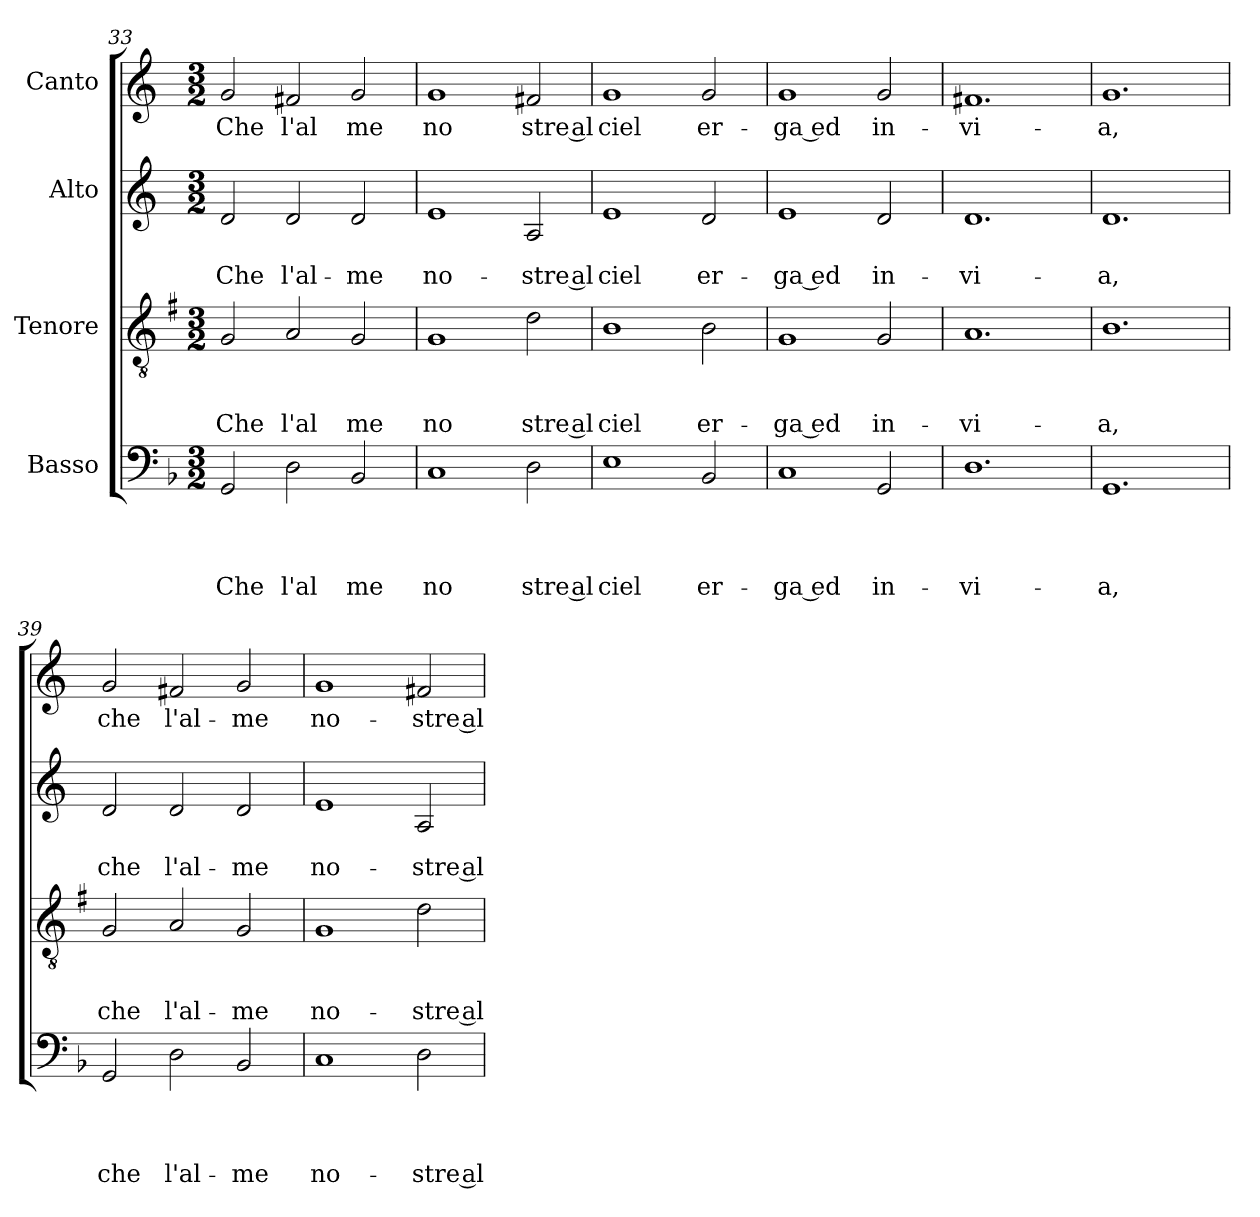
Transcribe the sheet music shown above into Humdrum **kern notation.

**kern	**text	**text	**text	**text	**kern	**text	**text	**text	**kern	**text	**text	**kern	**text
*part4	*part4	*part4	*part4	*part4	*part3	*part3	*part3	*part3	*part2	*part2	*part2	*part1	*part1
*staff4	*staff4	*staff4	*staff4	*staff4	*staff3	*staff3	*staff3	*staff3	*staff2	*staff2	*staff2	*staff1	*staff1
*I"Basso	*	*	*	*	*I"Tenore	*	*	*	*I"Alto	*	*	*I"Canto	*
*clefF4	*	*	*	*	*clefGv2	*	*	*	*clefG2	*	*	*clefG2	*
*	*	*	*	*	*ITrd1c2	*	*	*	*ITrd-3c-5	*	*	*ITrd-3c-5	*
*k[b-]	*	*	*	*	*k[b-]	*	*	*	*k[b-]	*	*	*k[b-]	*
*F:	*	*	*	*	*F:	*	*	*	*F:	*	*	*F:	*
*M3/2	*	*	*	*	*M3/2	*	*	*	*M3/2	*	*	*M3/2	*
=33	=33	=33	=33	=33	=33	=33	=33	=33	=33	=33	=33	=33	=33
!	!	!	!	!LO:LY:b	!	!	!	!LO:LY:b	!	!	!LO:LY:b	!	!LO:LY:b
2GG/	.	.	.	Che	2F/	.	.	Che	2g/	.	Che	2cc/	Che
!	!	!	!	!LO:LY:b	!	!	!	!LO:LY:b	!	!	!LO:LY:b	!	!LO:LY:b
2D\	.	.	.	l'al	2G/	.	.	l'al	2g/	.	l'al-	2bn/	l'al
!	!	!	!	!LO:LY:b	!	!	!	!LO:LY:b	!	!	!LO:LY:b	!	!LO:LY:b
2BB-/	.	.	.	me	2F/	.	.	me	2g/	.	-me	2cc/	me
=34	=34	=34	=34	=34	=34	=34	=34	=34	=34	=34	=34	=34	=34
!	!	!	!	!LO:LY:b	!	!	!	!LO:LY:b	!	!	!LO:LY:b	!	!LO:LY:b
1C	.	.	.	no	1F	.	.	no	1a	.	no-	1cc	no
!	!	!	!	!LO:LY:b:rj	!	!	!	!LO:LY:b:rj	!	!	!LO:LY:b:rj	!	!LO:LY:b:rj
2D\	.	.	.	stre al	2c\	.	.	stre al	2d/	.	-stre al	2bn/	stre al
!!LO:PB:g=z
=35	=35	=35	=35	=35	=35	=35	=35	=35	=35	=35	=35	=35	=35
!	!	!	!	!LO:LY:b	!	!	!	!LO:LY:b	!	!	!LO:LY:b	!	!LO:LY:b
1E	.	.	.	ciel	1A	.	.	ciel	1a	.	ciel	1cc	ciel
!	!	!	!	!LO:LY:b	!	!	!	!LO:LY:b	!	!	!LO:LY:b	!	!LO:LY:b
2BB-/	.	.	.	er-	2A\	.	.	er-	2g/	.	er-	2cc/	er-
=36	=36	=36	=36	=36	=36	=36	=36	=36	=36	=36	=36	=36	=36
!	!	!	!	!LO:LY:b:rj	!	!	!	!LO:LY:b:rj	!	!	!LO:LY:b:rj	!	!LO:LY:b:rj
1C	.	.	.	-ga ed	1F	.	.	-ga ed	1a	.	-ga ed	1cc	-ga ed
!	!	!	!	!LO:LY:b	!	!	!	!LO:LY:b	!	!	!LO:LY:b	!	!LO:LY:b
2GG/	.	.	.	in-	2F/	.	.	in-	2g/	.	in-	2cc/	in-
=37	=37	=37	=37	=37	=37	=37	=37	=37	=37	=37	=37	=37	=37
!	!	!	!	!LO:LY:b	!	!	!	!LO:LY:b	!	!	!LO:LY:b	!	!LO:LY:b
1.D	.	.	.	-vi-	1.G	.	.	-vi-	1.g	.	-vi-	1.bn	-vi-
=38	=38	=38	=38	=38	=38	=38	=38	=38	=38	=38	=38	=38	=38
!	!	!	!	!LO:LY:b	!	!	!	!LO:LY:b	!	!	!LO:LY:b	!	!LO:LY:b
1.GG	.	.	.	-a,	1.A	.	.	-a,	1.g	.	-a,	1.cc	-a,
=39	=39	=39	=39	=39	=39	=39	=39	=39	=39	=39	=39	=39	=39
!	!	!	!	!LO:LY:b	!	!	!	!LO:LY:b	!	!	!LO:LY:b	!	!LO:LY:b
2GG/	.	.	.	che	2F/	.	.	che	2g/	.	che	2cc/	che
!	!	!	!	!LO:LY:b	!	!	!	!LO:LY:b	!	!	!LO:LY:b	!	!LO:LY:b
2D\	.	.	.	l'al-	2G/	.	.	l'al-	2g/	.	l'al-	2bn/	l'al-
!	!	!	!	!LO:LY:b	!	!	!	!LO:LY:b	!	!	!LO:LY:b	!	!LO:LY:b
2BB-/	.	.	.	-me	2F/	.	.	-me	2g/	.	-me	2cc/	-me
=40	=40	=40	=40	=40	=40	=40	=40	=40	=40	=40	=40	=40	=40
!	!	!	!	!LO:LY:b	!	!	!	!LO:LY:b	!	!	!LO:LY:b	!	!LO:LY:b
1C	.	.	.	no-	1F	.	.	no-	1a	.	no-	1cc	no-
!	!	!	!	!LO:LY:b:rj	!	!	!	!LO:LY:b:rj	!	!	!LO:LY:b:rj	!	!LO:LY:b:rj
2D\	.	.	.	-stre al	2c\	.	.	-stre al	2d/	.	-stre al	2bn/	-stre al
=	=	=	=	=	=	=	=	=	=	=	=	=	=
*-	*-	*-	*-	*-	*-	*-	*-	*-	*-	*-	*-	*-	*-
